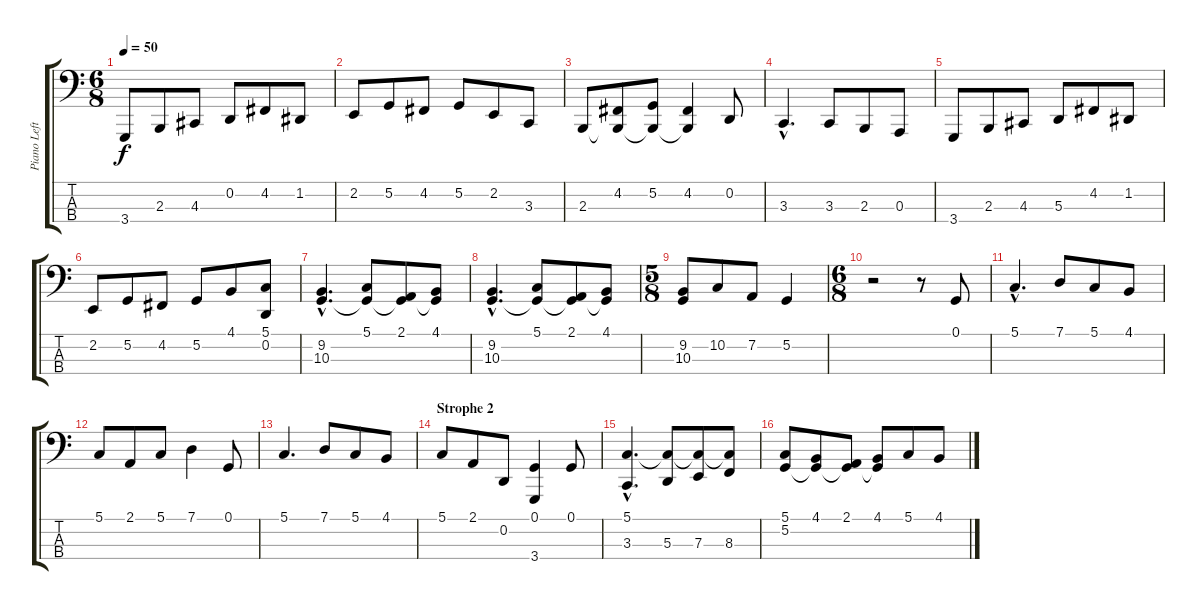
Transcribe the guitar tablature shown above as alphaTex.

\track ("Piano Left Hand" "Piano Left") {instrument acousticgrandpiano}
\staff {score tabs}
\tuning (G2 D2 A1 E1) {hide}
\ts (6 8)
\tempo 50
\clef f4
\ks c
3.4.8{dy f} 2.3.8 4.3.8 0.2.8 4.2.8 1.2.8 |
2.2.8 5.2.8 4.2.8 5.2.8 2.2.8 3.3.8 |
2.3.8 (4.2 2.3{t}).8 (5.2 2.3{t}).8 (4.2 2.3{t}).4 0.2.8 |
3.3{hac}.4{d} 3.3.8 2.3.8 0.3.8 |
3.4.8 2.3.8 4.3.8 5.3.8 4.2.8 1.2.8 |
2.2.8 5.2.8 4.2.8 5.2.8 4.1.8 (5.1 0.2).8 |
(9.2{hac} 10.3{hac}).4{d} (5.1 10.3{t}).8 (2.1 10.3{t}).8 (4.1 10.3{t}).8 |
(9.2{hac} 10.3{hac}).4{d} (5.1 10.3{t}).8 (2.1 10.3{t}).8 (4.1 10.3{t}).8 |
\ts (5 8)
(9.2 10.3).8 10.2.8 7.2.8 5.2.4 |
\ts (6 8)
r.2 r.8 0.1.8 |
5.1{hac}.4{d} 7.1.8 5.1.8 4.1.8 |
5.1.8 2.1.8 5.1.8 7.1.4 0.1.8 |
5.1.4{d} 7.1.8 5.1.8 4.1.8 |
\section ("" "Strophe 2")
5.1.8 2.1.8 0.2.8 (0.1 3.4).4 0.1.8 |
(5.1{hac} 3.3{hac}).4{d} (5.1{t} 5.3).8 (5.1{t} 7.3).8 (5.1{t} 8.3).8 |
(5.1 5.2).8 (4.1 5.2{t}).8 (2.1 5.2{t}).8 (4.1 5.2{t}).8 5.1.8 4.1.8
